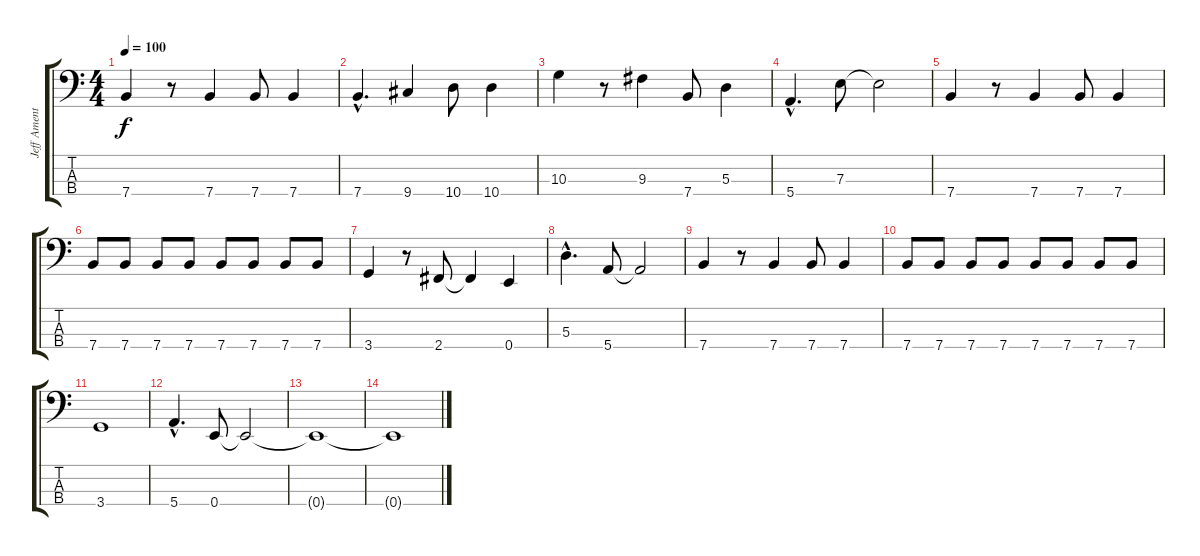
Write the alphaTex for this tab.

\track ("Jeff Ament" "Jeff Ament") {instrument electricbassfinger}
\staff {score tabs}
\tuning (G2 D2 A1 E1) {hide}
\ts (4 4)
\tempo 100
\clef f4
\ks c
7.4.4{dy f} r.8 7.4.4 7.4.8 7.4.4 |
7.4{hac}.4{d} 9.4.4 10.4.8 10.4.4 |
10.3.4 r.8 9.3.4 7.4.8 5.3.4 |
5.4{hac}.4{d} 7.3.8 7.3{t}.2 |
7.4.4 r.8 7.4.4 7.4.8 7.4.4 |
7.4.8 7.4.8 7.4.8 7.4.8 7.4.8 7.4.8 7.4.8 7.4.8 |
3.4.4 r.8 2.4.8 2.4{t}.4 0.4.4 |
5.3{hac}.4{d} 5.4.8 5.4{t}.2 |
7.4.4 r.8 7.4.4 7.4.8 7.4.4 |
7.4.8 7.4.8 7.4.8 7.4.8 7.4.8 7.4.8 7.4.8 7.4.8 |
3.4.1 |
5.4{hac}.4{d} 0.4.8 0.4{t}.2 |
0.4{t}.1 |
0.4{t}.1
